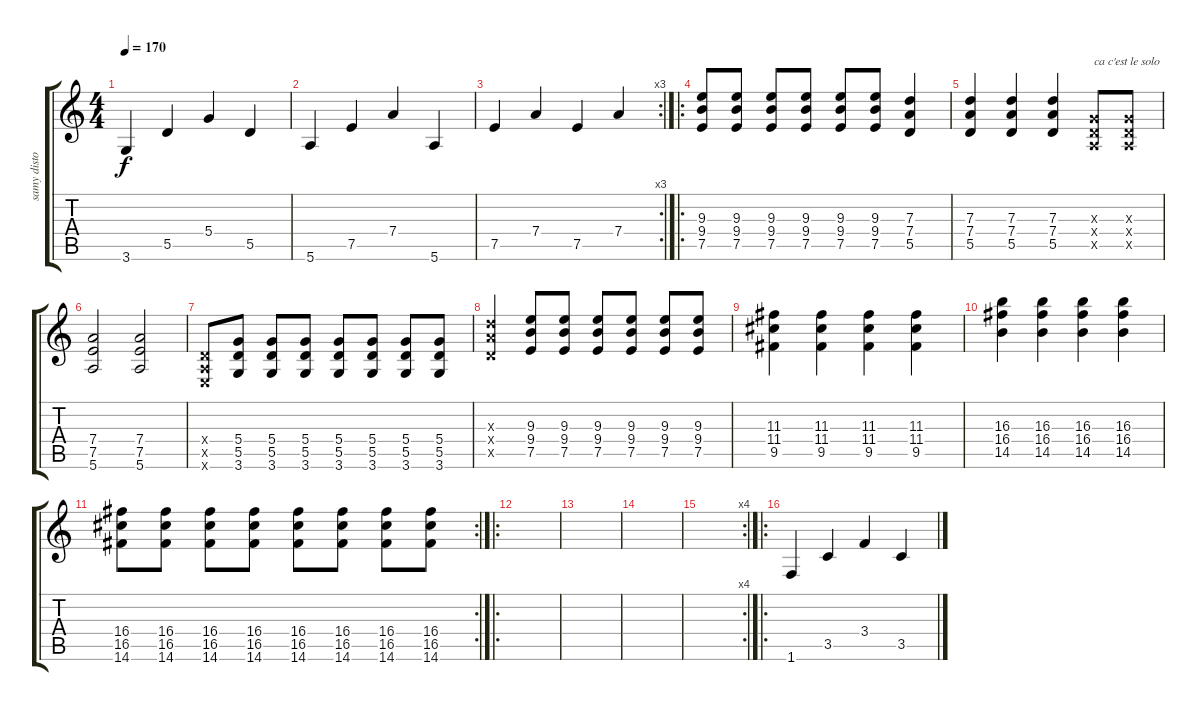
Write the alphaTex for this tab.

\track ("samy disto" "samy disto") {instrument overdrivenguitar}
\staff {score tabs}
\tuning (E4 B3 G3 D3 A2 E2) {hide}
\ts (4 4)
\tempo 170
\clef g2
\ks c
3.6.4{dy f} 5.5.4 5.4.4 5.5.4 |
5.6.4 7.5.4 7.4.4 5.6.4 |
\rc 3
7.5.4 7.4.4 7.5.4 7.4.4 |
\ro
(9.3 9.4 7.5).8 (9.3 9.4 7.5).8 (9.3 9.4 7.5).8 (9.3 9.4 7.5).8 (9.3 9.4 7.5).8 (9.3 9.4 7.5).8 (7.3 7.4 5.5).4 |
(7.3 7.4 5.5).4 (7.3 7.4 5.5).4 (7.3 7.4 5.5).4 (0.3{x} 0.4{x} 0.5{x}).8{txt "ca c'est le solo"} (0.3{x} 0.4{x} 0.5{x}).8 |
(7.4 7.5 5.6).2 (7.4 7.5 5.6).2 |
(0.4{x} 0.5{x} 0.6{x}).8 (5.4 5.5 3.6).8 (5.4 5.5 3.6).8 (5.4 5.5 3.6).8 (5.4 5.5 3.6).8 (5.4 5.5 3.6).8 (5.4 5.5 3.6).8 (5.4 5.5 3.6).8 |
(7.3{x} 7.4{x} 5.5{x}).4 (9.3 9.4 7.5).8 (9.3 9.4 7.5).8 (9.3 9.4 7.5).8 (9.3 9.4 7.5).8 (9.3 9.4 7.5).8 (9.3 9.4 7.5).8 |
(11.3 11.4 9.5).4 (11.3 11.4 9.5).4 (11.3 11.4 9.5).4 (11.3 11.4 9.5).4 |
(16.3 16.4 14.5).4 (16.3 16.4 14.5).4 (16.3 16.4 14.5).4 (16.3 16.4 14.5).4 |
\rc 2
(16.4 16.5 14.6).8 (16.4 16.5 14.6).8 (16.4 16.5 14.6).8 (16.4 16.5 14.6).8 (16.4 16.5 14.6).8 (16.4 16.5 14.6).8 (16.4 16.5 14.6).8 (16.4 16.5 14.6).8 |
\ro
|
|
|
\rc 4
|
\ro
1.6.4 3.5.4 3.4.4 3.5.4
